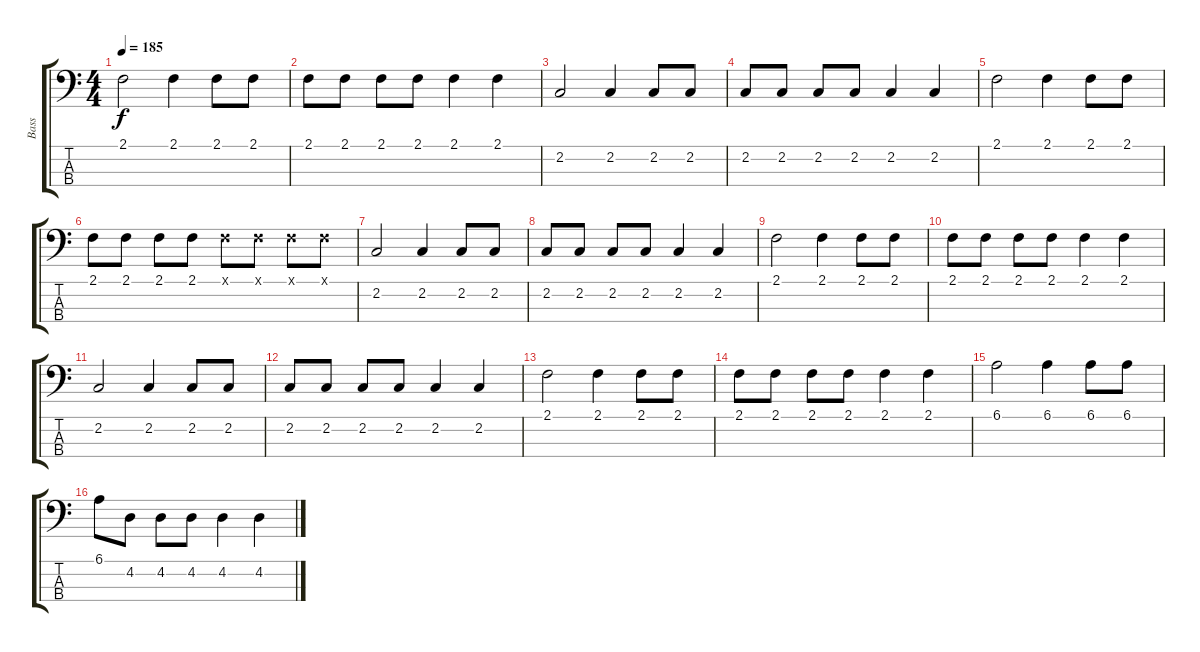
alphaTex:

\track ("Bass" "Bass") {instrument electricbasspick}
\staff {score tabs}
\tuning (Eb2 Bb1 F1 C1) {hide}
\ts (4 4)
\tempo 185
\clef f4
\ks c
2.1.2{dy f} 2.1.4 2.1.8 2.1.8 |
2.1.8 2.1.8 2.1.8 2.1.8 2.1.4 2.1.4 |
2.2.2 2.2.4 2.2.8 2.2.8 |
2.2.8 2.2.8 2.2.8 2.2.8 2.2.4 2.2.4 |
2.1.2 2.1.4 2.1.8 2.1.8 |
2.1.8 2.1.8 2.1.8 2.1.8 2.1{x}.8 2.1{x}.8 2.1{x}.8 2.1{x}.8 |
2.2.2 2.2.4 2.2.8 2.2.8 |
2.2.8 2.2.8 2.2.8 2.2.8 2.2.4 2.2.4 |
2.1.2 2.1.4 2.1.8 2.1.8 |
2.1.8 2.1.8 2.1.8 2.1.8 2.1.4 2.1.4 |
2.2.2 2.2.4 2.2.8 2.2.8 |
2.2.8 2.2.8 2.2.8 2.2.8 2.2.4 2.2.4 |
2.1.2 2.1.4 2.1.8 2.1.8 |
2.1.8 2.1.8 2.1.8 2.1.8 2.1.4 2.1.4 |
6.1.2 6.1.4 6.1.8 6.1.8 |
6.1.8 4.2.8 4.2.8 4.2.8 4.2.4 4.2.4
